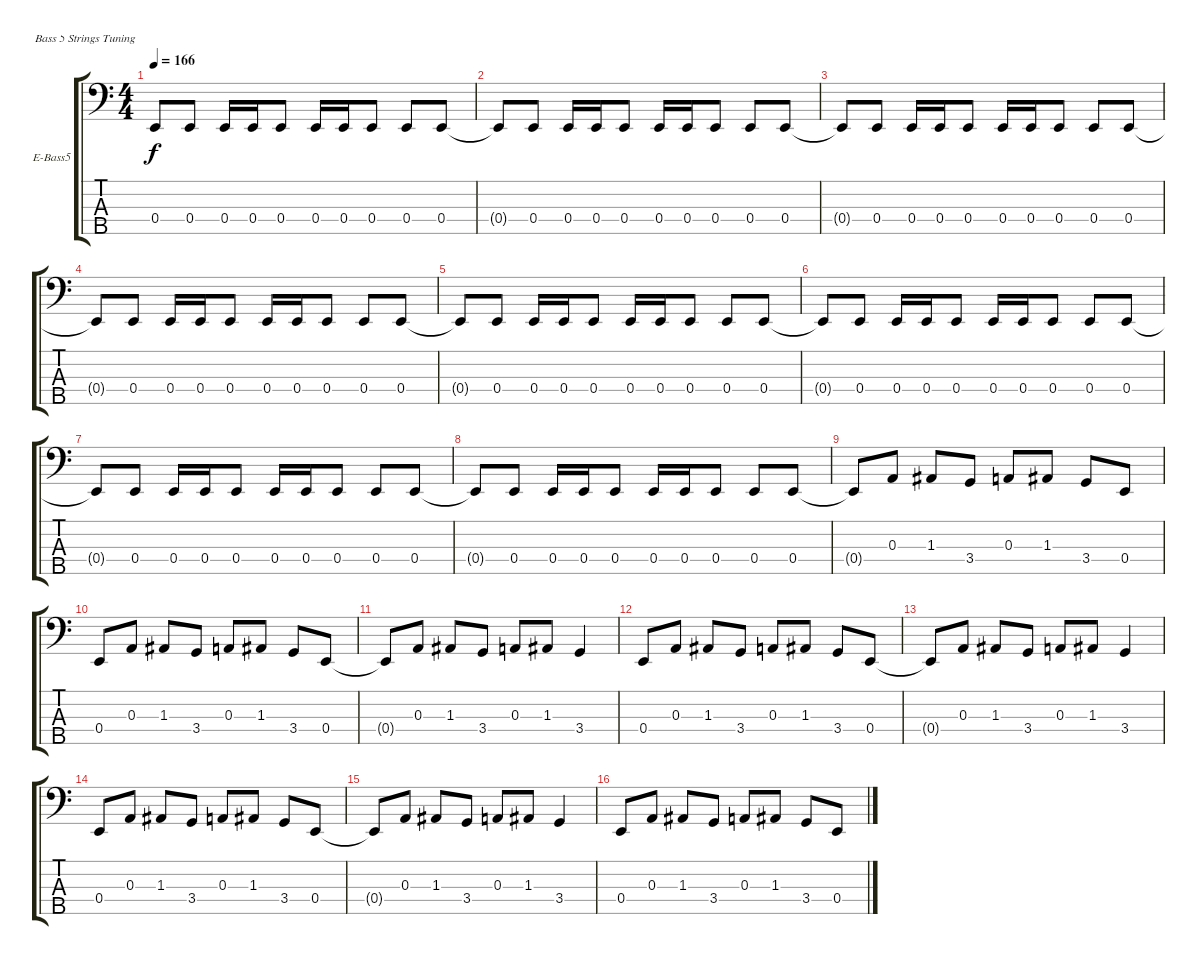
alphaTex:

\defaultSystemsLayout 4
\bracketExtendMode groupsimilarinstruments
\firstSystemTrackNameOrientation horizontal
\otherSystemsTrackNameOrientation horizontal
\track ("Jason Newsted" "E-Bass5") {instrument electricbassfinger}
\staff {score tabs}
\tuning (G2 D2 A1 E1 B0)
\ts (4 4)
\tempo 166
\clef f4
\scale
0.333333
\ks c
0.4{t}.8{dy f} 0.4.8 0.4.16 0.4.16 0.4.8 0.4.16 0.4.16 0.4.8 0.4.8 0.4.8 |
\scale
0.333333 0.4{t}.8 0.4.8 0.4.16 0.4.16 0.4.8 0.4.16 0.4.16 0.4.8 0.4.8 0.4.8 |
\scale
0.333333 0.4{t}.8 0.4.8 0.4.16 0.4.16 0.4.8 0.4.16 0.4.16 0.4.8 0.4.8 0.4.8 |
\scale
0.333333 0.4{t}.8 0.4.8 0.4.16 0.4.16 0.4.8 0.4.16 0.4.16 0.4.8 0.4.8 0.4.8 |
\scale
0.333333 0.4{t}.8 0.4.8 0.4.16 0.4.16 0.4.8 0.4.16 0.4.16 0.4.8 0.4.8 0.4.8 |
\scale
0.333333 0.4{t}.8 0.4.8 0.4.16 0.4.16 0.4.8 0.4.16 0.4.16 0.4.8 0.4.8 0.4.8 |
\scale
0.333333 0.4{t}.8 0.4.8 0.4.16 0.4.16 0.4.8 0.4.16 0.4.16 0.4.8 0.4.8 0.4.8 |
\scale
0.333333 0.4{t}.8 0.4.8 0.4.16 0.4.16 0.4.8 0.4.16 0.4.16 0.4.8 0.4.8 0.4.8 |
\scale
0.333333 0.4{t}.8 0.3.8 1.3.8 3.4.8 0.3.8 1.3.8 3.4.8 0.4.8 |
\scale
0.333333 0.4.8 0.3.8 1.3.8 3.4.8 0.3.8 1.3.8 3.4.8 0.4.8 |
\scale
0.333333 0.4{t}.8 0.3.8 1.3.8 3.4.8 0.3.8 1.3.8 3.4.4 |
\scale
0.333333 0.4.8 0.3.8 1.3.8 3.4.8 0.3.8 1.3.8 3.4.8 0.4.8 |
\scale
0.333333 0.4{t}.8 0.3.8 1.3.8 3.4.8 0.3.8 1.3.8 3.4.4 |
\scale
0.333333 0.4.8 0.3.8 1.3.8 3.4.8 0.3.8 1.3.8 3.4.8 0.4.8 |
\scale
0.333333 0.4{t}.8 0.3.8 1.3.8 3.4.8 0.3.8 1.3.8 3.4.4 |
\scale
0.333333 0.4.8 0.3.8 1.3.8 3.4.8 0.3.8 1.3.8 3.4.8 0.4.8
